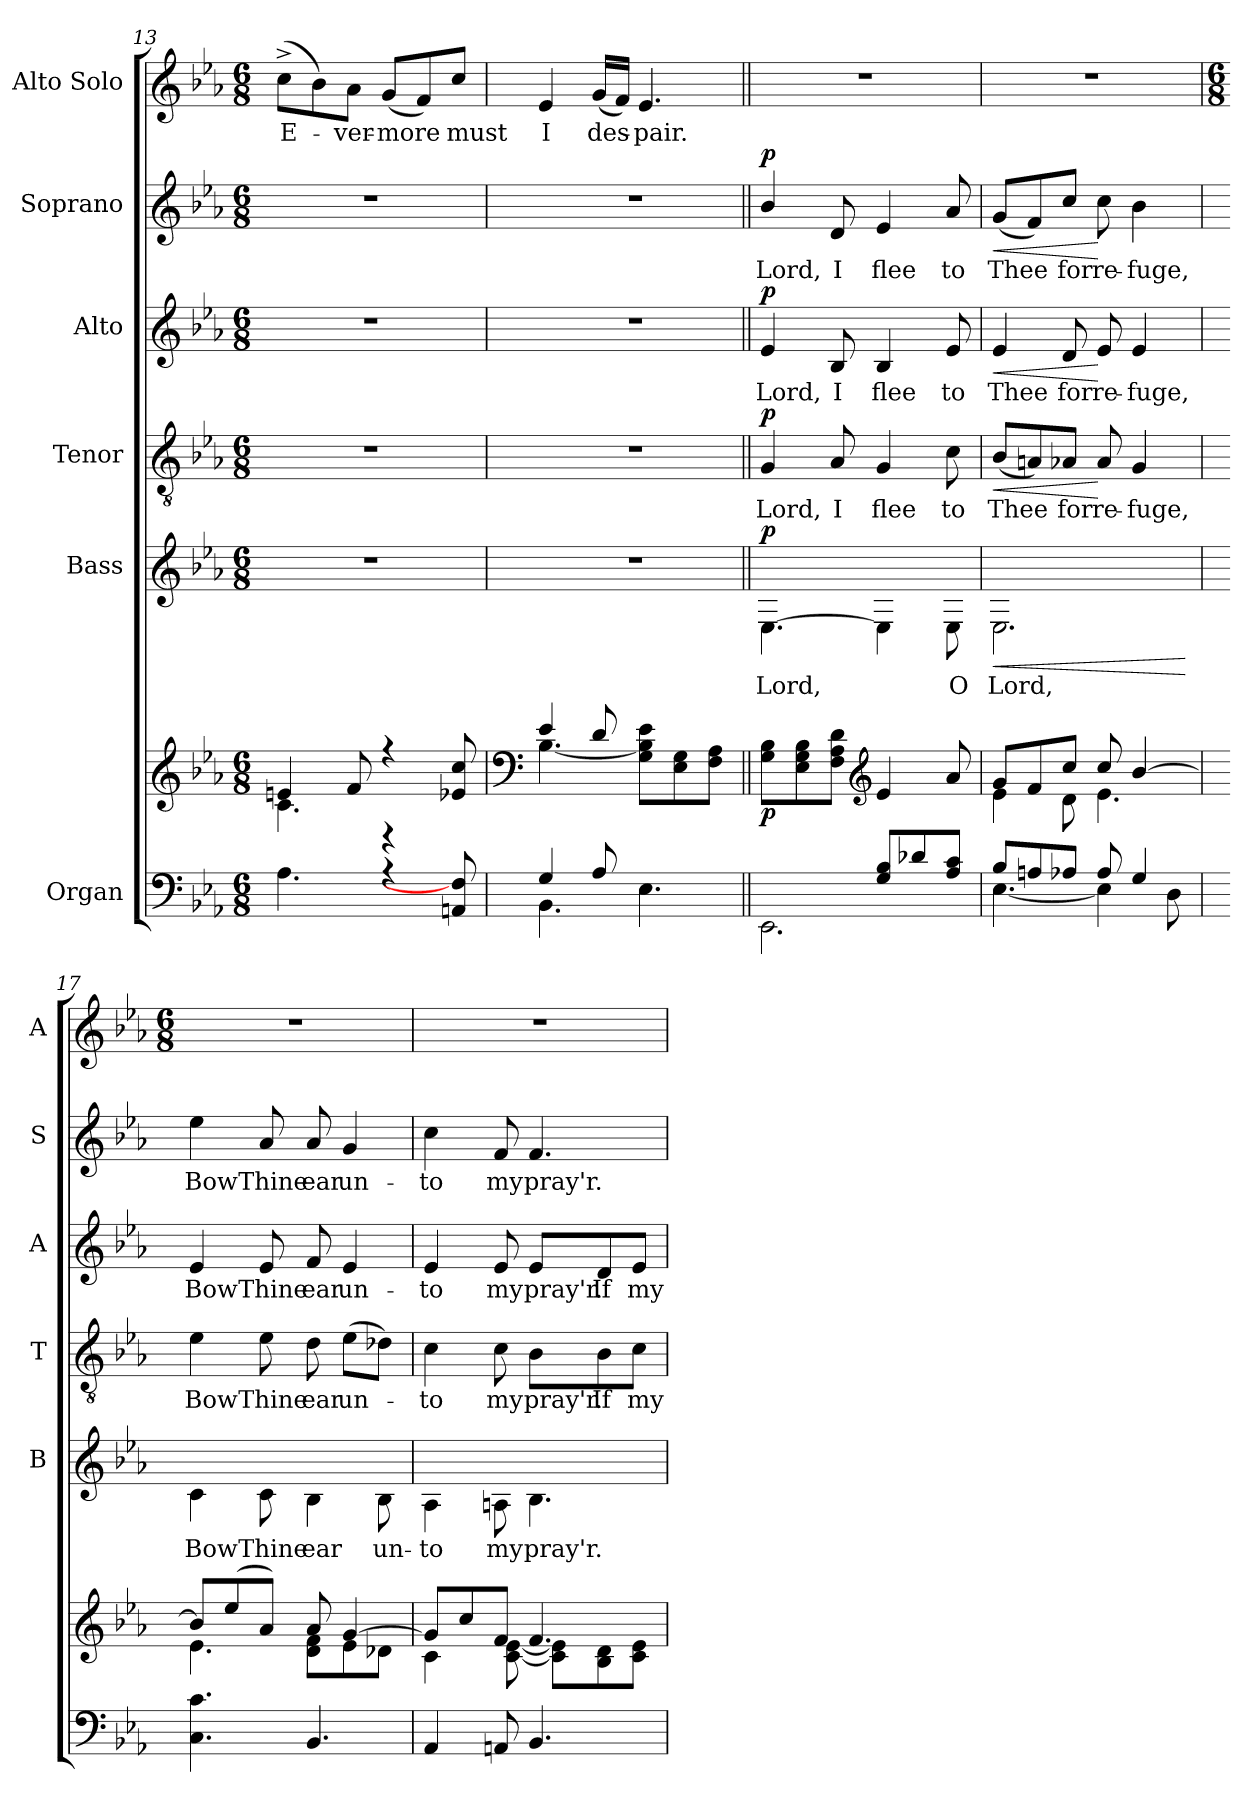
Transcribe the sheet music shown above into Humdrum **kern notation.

**kern	**kern	**dynam	**kern	**text	**dynam	**kern	**text	**dynam	**kern	**text	**dynam	**kern	**text	**dynam	**kern	**text
*part6	*part6	*part6	*part5	*part5	*part5	*part4	*part4	*part4	*part3	*part3	*part3	*part2	*part2	*part2	*part1	*part1
*staff7	*staff6	*staff6/7	*staff5	*staff5	*staff5	*staff4	*staff4	*staff4	*staff3	*staff3	*staff3	*staff2	*staff2	*staff2	*staff1	*staff1
*I"Organ	*	*	*I"Bass	*	*	*I"Tenor	*	*	*I"Alto	*	*	*I"Soprano	*	*	*I"Alto Solo	*
*	*	*	*I'B	*	*	*I'T	*	*	*I'A	*	*	*I'S	*	*	*I'A	*
*clefF4	*clefG2	*	*clefG2	*	*	*clefGv2	*	*	*clefG2	*	*	*clefG2	*	*	*clefG2	*
*k[b-e-a-]	*k[b-e-a-]	*	*k[b-e-a-]	*	*	*k[b-e-a-]	*	*	*k[b-e-a-]	*	*	*k[b-e-a-]	*	*	*k[b-e-a-]	*
*E-:	*E-:	*	*E-:	*	*	*E-:	*	*	*E-:	*	*	*E-:	*	*	*E-:	*
*M6/8	*M6/8	*	*M6/8	*	*	*M6/8	*	*	*M6/8	*	*	*M6/8	*	*	*M6/8	*
=13	=13	=13	=13	=13	=13	=13	=13	=13	=13	=13	=13	=13	=13	=13	=13	=13
*^	*^	*	*	*	*	*	*	*	*	*	*	*	*	*	*	*
*	*^	*	*	*	*	*	*	*	*	*	*	*	*	*	*	*	*	*
!	!	!	!	!	!	!	!	!	!	!	!	!	!	!	!	!	!	!	!LO:LY:b
4.A-i\	2ryy	2.ryy	4en/	4.c\	.	2.r	.	.	2.r	.	.	2.r	.	.	2.r	.	.	(>8cc^\L	E-
.	.	.	.	.	.	.	.	.	.	.	.	.	.	.	.	.	.	8b-\)	.
!	!	!	!	!	!	!	!	!	!	!	!	!	!	!	!	!	!	!	!LO:LY:b
.	.	.	8f/	.	.	.	.	.	.	.	.	.	.	.	.	.	.	8a-i\J	ver-
!	!	!	!	!	!	!	!	!	!	!	!	!	!	!	!	!	!	!	!LO:LY:b
4r	.	.	4r	4rD	.	.	.	.	.	.	.	.	.	.	.	.	.	(<8g/L	-more
.	4ryy	.	.	.	.	.	.	.	.	.	.	.	.	.	.	.	.	8f/)	.
!	!	!	!	!	!	!	!	!	!	!	!	!	!	!	!	!	!	!	!LO:LY:b
8AAn/ 8F/]	.	.	8e-X/ 8cc/	8ryy	.	.	.	.	.	.	.	.	.	.	.	.	.	8cc/J	must
=14	=14	=14	=14	=14	=14	=14	=14	=14	=14	=14	=14	=14	=14	=14	=14	=14	=14	=14	=14
*	*	*	*clefF4	*	*	*	*	*	*	*	*	*	*	*	*	*	*	*	*
!	!	!	!	!	!	!	!	!	!	!	!	!	!	!	!	!	!	!	!LO:LY:b
4G/	4.BB-\	2.ryy	4e-/	[4.B-\	.	2.r	.	.	2.r	.	.	2.r	.	.	2.r	.	.	4e-/	I
!	!	!	!	!	!	!	!	!	!	!	!	!	!	!	!	!	!	!	!LO:LY:b
8A-/	.	.	8d/	.	.	.	.	.	.	.	.	.	.	.	.	.	.	(<16g/LL	des-
.	.	.	.	.	.	.	.	.	.	.	.	.	.	.	.	.	.	16f/JJ)	.
!	!	!	!	!	!	!	!	!	!	!	!	!	!	!	!	!	!	!	!LO:LY:b
4.ryy	4.E-\	.	8ryy	8G\ 8B-\] 8e-\L	.	.	.	.	.	.	.	.	.	.	.	.	.	4.e-/	pair.
.	.	.	4ryy	8E-\ 8G\	.	.	.	.	.	.	.	.	.	.	.	.	.	.	.
.	.	.	.	8F\ 8A-\J	.	.	.	.	.	.	.	.	.	.	.	.	.	.	.
=15||	=15||	=15||	=15||	=15||	=15||	=15||	=15||	=15||	=15||	=15||	=15||	=15||	=15||	=15||	=15||	=15||	=15||	=15||	=15||
!	!	!	!	!	!LO:DY:b	!	!LO:LY:b	!LO:DY:b	!	!LO:LY:b	!LO:DY:b	!	!LO:LY:b	!LO:DY:b	!	!LO:LY:b	!LO:DY:b	!	!
4.ryy	2.EE-\	2.ryy	8G\ 8B-\L	4.ryy	p	[4.E-\	Lord,	p	4G/	Lord,	p	4e-/	Lord,	p	4b-/	Lord,	p	2.r	.
.	.	.	8E-\ 8G\ 8B-\	.	.	.	.	.	.	.	.	.	.	.	.	.	.	.	.
!	!	!	!	!	!	!	!	!	!	!LO:LY:b	!	!	!LO:LY:b	!	!	!LO:LY:b	!	!	!
.	.	.	8F\ 8A-\ 8d\J	.	.	.	.	.	8A-/	I	.	8B-/	I	.	8d/	I	.	.	.
*	*	*	*clefG2	*	*	*	*	*	*	*	*	*	*	*	*	*	*	*	*
!	!	!	!	!	!	!	!	!	!	!LO:LY:b	!	!	!LO:LY:b	!	!	!LO:LY:b	!	!	!
8G/ 8B-/L	.	.	4e-/	4.ryy	.	4E-\]	.	.	4G/	flee	.	4B-/	flee	.	4e-/	flee	.	.	.
8d-X/	.	.	.	.	.	.	.	.	.	.	.	.	.	.	.	.	.	.	.
!	!	!	!	!	!	!	!LO:LY:b	!	!	!LO:LY:b	!	!	!LO:LY:b	!	!	!LO:LY:b	!	!	!
8A-/ 8c/J	.	.	8a-/	.	.	8E-\	O	.	8c\	to	.	8e-/	to	.	8a-/	to	.	.	.
!!LO:PB:g=z
=16	=16	=16	=16	=16	=16	=16	=16	=16	=16	=16	=16	=16	=16	=16	=16	=16	=16	=16	=16
!	!	!	!	!	!	!	!LO:LY:b	!LO:HP:b	!	!LO:LY:b	!LO:HP:b	!	!LO:LY:b	!LO:HP:b	!	!LO:LY:b	!LO:HP:b	!	!
8B-/L	[4.E-\	2.ryy	8g/L	4e-\	.	2.E-\	Lord,	<	(<8B-/L	Thee	<	4e-/	Thee	<	(<8g/L	Thee	<	2.r	.
8An/	.	.	8f/	.	.	.	.	.	8An/)	.	.	.	.	.	8f/)	.	.	.	.
!	!	!	!	!	!	!	!	!	!	!LO:LY:b	!	!	!LO:LY:b	!	!	!LO:LY:b	!	!	!
8A-X/J	.	.	8cc/J	8d\	.	.	.	.	8A-X/J	for	.	8d/	for	.	8cc/J	for	.	.	.
!	!	!	!	!	!	!	!	!	!	!LO:LY:b	!	!	!LO:LY:b	!	!	!LO:LY:b	!	!	!
8A-/	4E-\]	.	8cc/	4.e-\	.	.	.	.	8A-/	re-	[	8e-/	re-	[	8cc\	re-	[	.	.
!	!	!	!	!	!	!	!	!	!	!LO:LY:b	!	!	!LO:LY:b	!	!	!LO:LY:b	!	!	!
4G/	.	.	[4b-/	.	.	.	.	.	4G/	-fuge,	.	4e-/	-fuge,	.	4b-\	-fuge,	.	.	.
.	8D\	.	.	.	.	.	.	.	.	.	.	.	.	.	.	.	.	.	.
*v	*v	*v	*	*	*	*	*	*	*	*	*	*	*	*	*	*	*	*	*
*	*v	*v	*	*	*	*	*	*	*	*	*	*	*	*	*	*	*
.	.	.	.	.	[	.	.	.	.	.	.	.	.	.	.	.
!!LO:PB:g=z
=17	=17	=17	=17	=17	=17	=17	=17	=17	=17	=17	=17	=17	=17	=17	=17	=17
*	*	*	*	*	*	*	*	*	*	*	*	*	*	*	*M6/8	*
*^	*^	*	*	*	*	*	*	*	*	*	*	*	*	*	*	*
!	!	!	!	!	!	!LO:LY:b	!	!	!LO:LY:b	!	!	!LO:LY:b	!	!	!LO:LY:b	!	!	!
4.C\ 4.c\	2ryy	8b-/L]	4.e-\	.	4c\	Bow	.	4e-\	Bow	.	4e-/	Bow	.	4ee-\	Bow	.	2.r	.
.	.	(>8ee-/	.	.	.	.	.	.	.	.	.	.	.	.	.	.	.	.
!	!	!	!	!	!	!LO:LY:b	!	!	!LO:LY:b	!	!	!LO:LY:b	!	!	!LO:LY:b	!	!	!
.	.	8a-/J)	.	.	8c\	Thine	.	8e-\	Thine	.	8e-/	Thine	.	8a-/	Thine	.	.	.
!	!	!	!	!	!	!LO:LY:b	!	!	!LO:LY:b	!	!	!LO:LY:b	!	!	!LO:LY:b	!	!	!
4.BB-/	.	8a-/	8d\ 8f\L	.	4B-\	ear	.	8d\	ear	.	8f/	ear	.	8a-/	ear	.	.	.
!	!	!	!	!	!	!	!	!	!LO:LY:b	!	!	!LO:LY:b	!	!	!LO:LY:b	!	!	!
.	4ryy	[4g/	8e-\	.	.	.	.	(>8e-\L	un-	.	4e-/	un-	.	4g/	un-	.	.	.
!	!	!	!	!	!	!LO:LY:b	!	!	!	!	!	!	!	!	!	!	!	!
.	.	.	8d-X\J	.	8B-\	un-	.	8d-X\J)	.	.	.	.	.	.	.	.	.	.
=18	=18	=18	=18	=18	=18	=18	=18	=18	=18	=18	=18	=18	=18	=18	=18	=18	=18	=18
!	!	!	!	!	!	!LO:LY:b	!	!	!LO:LY:b	!	!	!LO:LY:b	!	!	!LO:LY:b	!	!	!
4AA-/	2ryy	8g/L]	4c\	.	4A-\	-to	.	4c\	to	.	4e-/	-to	.	4cc\	-to	.	2.r	.
.	.	8cc/	.	.	.	.	.	.	.	.	.	.	.	.	.	.	.	.
!	!	!	!	!	!	!LO:LY:b	!	!	!LO:LY:b	!	!	!LO:LY:b	!	!	!LO:LY:b	!	!	!
8AAn/	.	8f/J	[8c\ [8e-\	.	8An\	my	.	8c\	my	.	8e-/	my	.	8f/	my	.	.	.
!	!	!	!	!	!	!LO:LY:b	!	!	!LO:LY:b	!	!	!LO:LY:b	!	!	!LO:LY:b	!	!	!
4.BB-/	.	4.f/	8c\] 8e-\]L	.	4.B-\	pray'r.	.	8B-\L	pray'r.	.	8e-/L	pray'r.	.	4.f/	pray'r.	.	.	.
!	!	!	!	!	!	!	!	!	!LO:LY:b	!	!	!LO:LY:b	!	!	!	!	!	!
.	4ryy	.	8B-\ 8d\	.	.	.	.	8B-\	If	.	8d/	If	.	.	.	.	.	.
!	!	!	!	!	!	!	!	!	!LO:LY:b	!	!	!LO:LY:b	!	!	!	!	!	!
.	.	.	8c\ 8e-\J	.	.	.	.	8c\J	my	.	8e-/J	my	.	.	.	.	.	.
*v	*v	*	*	*	*	*	*	*	*	*	*	*	*	*	*	*	*	*
*	*v	*v	*	*	*	*	*	*	*	*	*	*	*	*	*	*	*
=	=	=	=	=	=	=	=	=	=	=	=	=	=	=	=	=
*-	*-	*-	*-	*-	*-	*-	*-	*-	*-	*-	*-	*-	*-	*-	*-	*-
